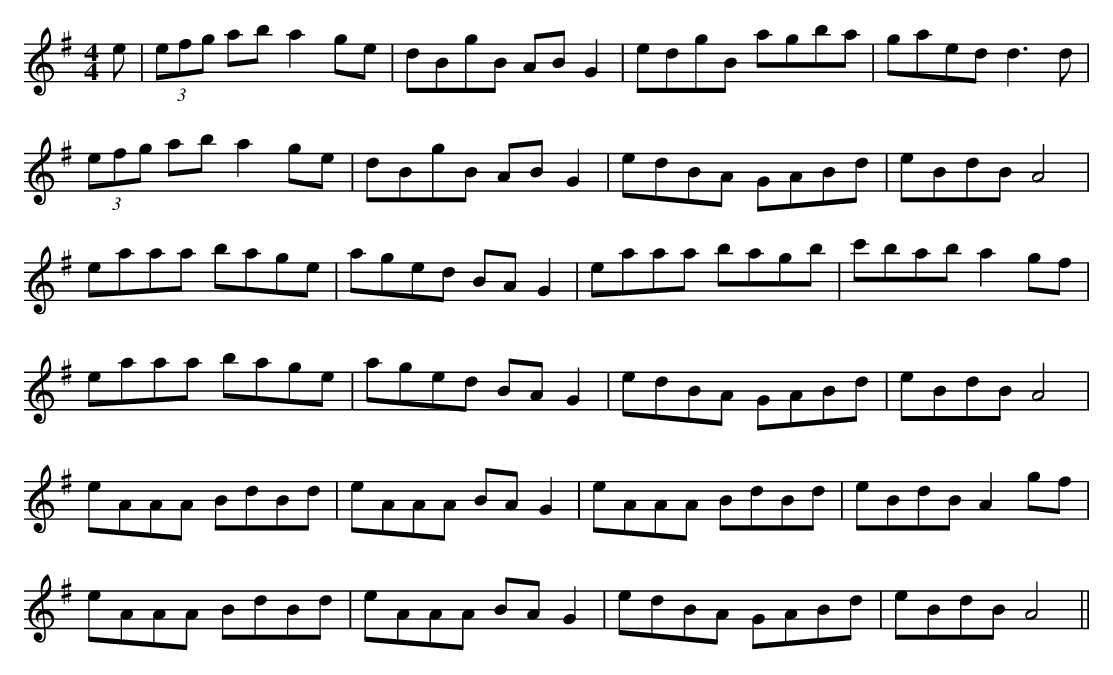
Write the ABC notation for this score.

X:1
M:4/4
K:Ador
e|(3efg ab a2ge|dBgB ABG2|edgB agba|gaed d3d|
(3efg ab a2ge|dBgB ABG2|edBA GABd|eBdB A4|
eaaa bage|aged BAG2|eaaa bagb|c'bab a2gf|
eaaa bage|aged BAG2|edBA GABd|eBdB A4|
eAAA BdBd|eAAA BAG2|eAAA BdBd|eBdB A2gf|
eAAA BdBd|eAAA BAG2|edBA GABd|eBdB A4||
